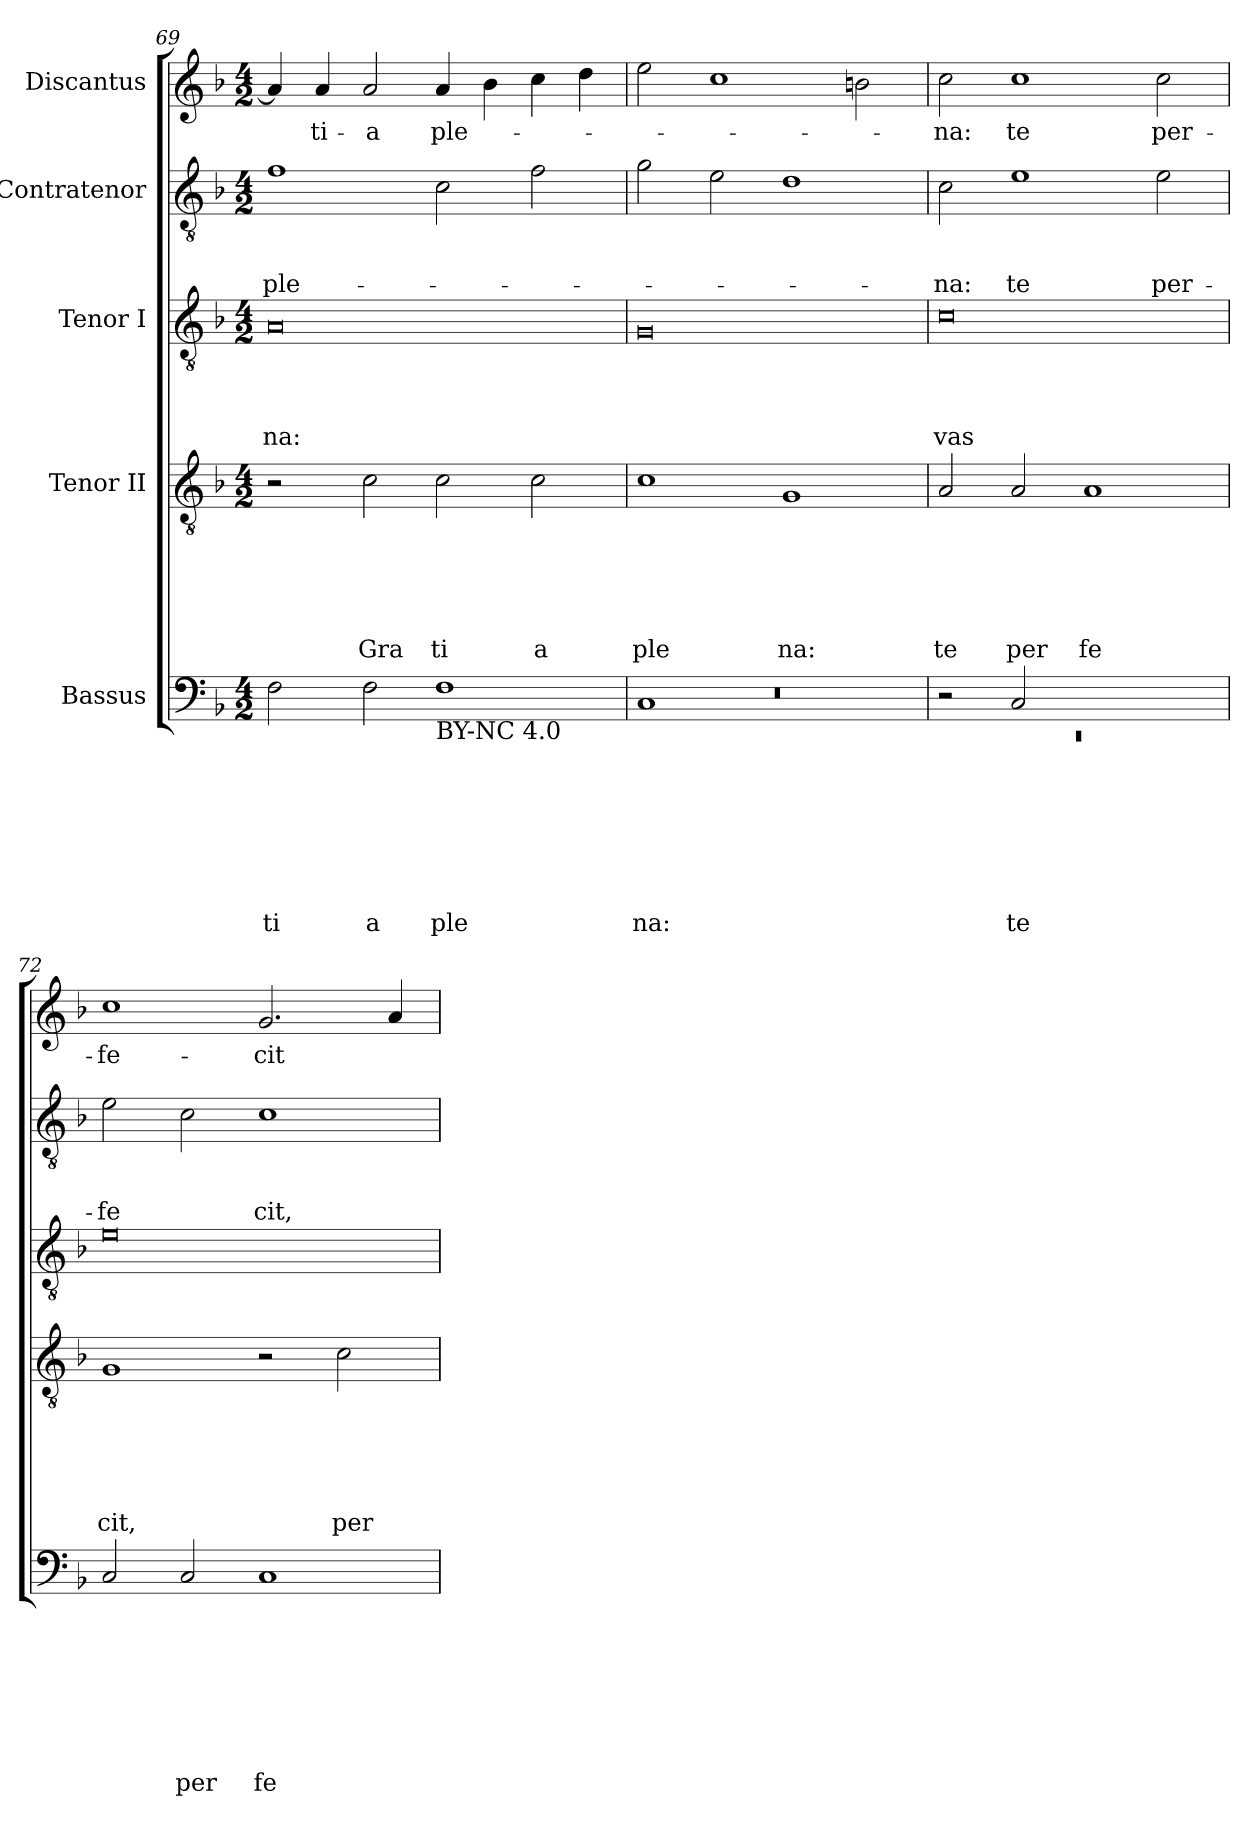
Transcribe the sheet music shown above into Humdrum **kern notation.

**kern	**text	**text	**text	**text	**text	**text	**text	**text	**kern	**text	**text	**text	**text	**text	**text	**kern	**text	**text	**text	**text	**kern	**text	**text	**text	**kern	**text
*part5	*part5	*part5	*part5	*part5	*part5	*part5	*part5	*part5	*part4	*part4	*part4	*part4	*part4	*part4	*part4	*part3	*part3	*part3	*part3	*part3	*part2	*part2	*part2	*part2	*part1	*part1
*staff5	*staff5	*staff5	*staff5	*staff5	*staff5	*staff5	*staff5	*staff5	*staff4	*staff4	*staff4	*staff4	*staff4	*staff4	*staff4	*staff3	*staff3	*staff3	*staff3	*staff3	*staff2	*staff2	*staff2	*staff2	*staff1	*staff1
*I"Bassus	*	*	*	*	*	*	*	*	*I"Tenor II	*	*	*	*	*	*	*I"Tenor I	*	*	*	*	*I"Contratenor	*	*	*	*I"Discantus	*
*clefF4	*	*	*	*	*	*	*	*	*clefGv2	*	*	*	*	*	*	*clefGv2	*	*	*	*	*clefGv2	*	*	*	*clefG2	*
*k[b-]	*	*	*	*	*	*	*	*	*k[b-]	*	*	*	*	*	*	*k[b-]	*	*	*	*	*k[b-]	*	*	*	*k[b-]	*
*F:	*	*	*	*	*	*	*	*	*F:	*	*	*	*	*	*	*F:	*	*	*	*	*F:	*	*	*	*F:	*
*M4/2	*	*	*	*	*	*	*	*	*M4/2	*	*	*	*	*	*	*M4/2	*	*	*	*	*M4/2	*	*	*	*M4/2	*
=69	=69	=69	=69	=69	=69	=69	=69	=69	=69	=69	=69	=69	=69	=69	=69	=69	=69	=69	=69	=69	=69	=69	=69	=69	=69	=69
!	!	!	!	!	!	!	!	!LO:LY:b	!	!	!	!	!	!	!	!	!	!	!	!LO:LY:b	!	!	!	!LO:LY:b	!	!
2F\	.	.	.	.	.	.	.	ti	2r	.	.	.	.	.	.	0A	.	.	.	-na:	1f	.	.	ple-	4a/]	.
!	!	!	!	!	!	!	!	!	!	!	!	!	!	!	!	!	!	!	!	!	!	!	!	!	!	!LO:LY:b
.	.	.	.	.	.	.	.	.	.	.	.	.	.	.	.	.	.	.	.	.	.	.	.	.	4a/	-ti-
!	!	!	!	!	!	!	!	!LO:LY:b	!	!	!	!	!	!	!LO:LY:b	!	!	!	!	!	!	!	!	!	!	!LO:LY:b
2F\	.	.	.	.	.	.	.	a	2c\	.	.	.	.	.	Gra	.	.	.	.	.	.	.	.	.	2a/	-a
!LO:TX:b:t=BY-NC 4.0	!	!	!	!	!	!	!	!	!	!	!	!	!	!	!	!	!	!	!	!	!	!	!	!	!	!
!	!	!	!	!	!	!	!	!LO:LY:b	!	!	!	!	!	!	!LO:LY:b	!	!	!	!	!	!	!	!	!	!	!LO:LY:b
1F	.	.	.	.	.	.	.	ple	2c\	.	.	.	.	.	ti	.	.	.	.	.	2c\	.	.	.	4a/	ple-
.	.	.	.	.	.	.	.	.	.	.	.	.	.	.	.	.	.	.	.	.	.	.	.	.	4b-\	.
!	!	!	!	!	!	!	!	!	!	!	!	!	!	!	!LO:LY:b	!	!	!	!	!	!	!	!	!	!	!
.	.	.	.	.	.	.	.	.	2c\	.	.	.	.	.	a	.	.	.	.	.	2f\	.	.	.	4cc\	.
.	.	.	.	.	.	.	.	.	.	.	.	.	.	.	.	.	.	.	.	.	.	.	.	.	4dd\	.
=70	=70	=70	=70	=70	=70	=70	=70	=70	=70	=70	=70	=70	=70	=70	=70	=70	=70	=70	=70	=70	=70	=70	=70	=70	=70	=70
*^	*	*	*	*	*	*	*	*	*	*	*	*	*	*	*	*	*	*	*	*	*	*	*	*	*	*
*	*^	*	*	*	*	*	*	*	*	*	*	*	*	*	*	*	*	*	*	*	*	*	*	*	*	*	*
!	!	!LO:N:vis=1	!	!	!	!	!	!	!	!LO:LY:b	!	!	!	!	!	!	!LO:LY:b	!	!	!	!	!	!	!	!	!	!	!
0ryy	1C	0r	.	.	.	.	.	.	.	na:	1c	.	.	.	.	.	ple	0G	.	.	.	.	2g\	.	.	.	2ee\	.
.	.	.	.	.	.	.	.	.	.	.	.	.	.	.	.	.	.	.	.	.	.	.	2e\	.	.	.	1cc	.
!	!	!	!	!	!	!	!	!	!	!	!	!	!	!	!	!	!LO:LY:b	!	!	!	!	!	!	!	!	!	!	!
.	1ryy	.	.	.	.	.	.	.	.	.	1G	.	.	.	.	.	na:	.	.	.	.	.	1d	.	.	.	.	.
.	.	.	.	.	.	.	.	.	.	.	.	.	.	.	.	.	.	.	.	.	.	.	.	.	.	.	2b\	.
=71	=71	=71	=71	=71	=71	=71	=71	=71	=71	=71	=71	=71	=71	=71	=71	=71	=71	=71	=71	=71	=71	=71	=71	=71	=71	=71	=71	=71
!	!LO:N:vis=1	!	!	!	!	!	!	!	!	!	!	!	!	!	!	!	!LO:LY:b	!	!	!	!	!LO:LY:b	!	!	!	!LO:LY:b	!	!LO:LY:b
0ryy	0rEE	2r	.	.	.	.	.	.	.	.	2A/	.	.	.	.	.	te	0c	.	.	.	vas	2c\	.	.	-na:	2cc\	-na:
!	!	!	!	!	!	!	!	!	!	!LO:LY:b	!	!	!	!	!	!	!LO:LY:b	!	!	!	!	!	!	!	!	!LO:LY:b	!	!LO:LY:b
.	.	2C/	.	.	.	.	.	.	.	te	2A/	.	.	.	.	.	per	.	.	.	.	.	1e	.	.	te	1cc	te
!	!	!	!	!	!	!	!	!	!	!	!	!	!	!	!	!	!LO:LY:b	!	!	!	!	!	!	!	!	!	!	!
.	.	1ryy	.	.	.	.	.	.	.	.	1A	.	.	.	.	.	fe	.	.	.	.	.	.	.	.	.	.	.
!	!	!	!	!	!	!	!	!	!	!	!	!	!	!	!	!	!	!	!	!	!	!	!	!	!	!LO:LY:b	!	!LO:LY:b
.	.	.	.	.	.	.	.	.	.	.	.	.	.	.	.	.	.	.	.	.	.	.	2e\	.	.	per-	2cc\	per-
*v	*v	*v	*	*	*	*	*	*	*	*	*	*	*	*	*	*	*	*	*	*	*	*	*	*	*	*	*	*
!!LO:PB:g=z
=72	=72	=72	=72	=72	=72	=72	=72	=72	=72	=72	=72	=72	=72	=72	=72	=72	=72	=72	=72	=72	=72	=72	=72	=72	=72	=72
!	!	!	!	!	!	!	!	!	!	!	!	!	!	!	!LO:LY:b	!	!	!	!	!	!	!	!	!LO:LY:b	!	!LO:LY:b
2C/	.	.	.	.	.	.	.	.	1G	.	.	.	.	.	cit,	0e	.	.	.	.	2e\	.	.	-fe	1cc	-fe-
!	!	!	!	!	!	!	!	!LO:LY:b	!	!	!	!	!	!	!	!	!	!	!	!	!	!	!	!	!	!
2C/	.	.	.	.	.	.	.	per	.	.	.	.	.	.	.	.	.	.	.	.	2c\	.	.	.	.	.
!	!	!	!	!	!	!	!	!LO:LY:b	!	!	!	!	!	!	!	!	!	!	!	!	!	!	!	!LO:LY:b	!	!LO:LY:b
1C	.	.	.	.	.	.	.	fe	2r	.	.	.	.	.	.	.	.	.	.	.	1c	.	.	cit,	2.g/	-cit
!	!	!	!	!	!	!	!	!	!	!	!	!	!	!	!LO:LY:b	!	!	!	!	!	!	!	!	!	!	!
.	.	.	.	.	.	.	.	.	2c\	.	.	.	.	.	per	.	.	.	.	.	.	.	.	.	.	.
.	.	.	.	.	.	.	.	.	.	.	.	.	.	.	.	.	.	.	.	.	.	.	.	.	4a/	.
=	=	=	=	=	=	=	=	=	=	=	=	=	=	=	=	=	=	=	=	=	=	=	=	=	=	=
*-	*-	*-	*-	*-	*-	*-	*-	*-	*-	*-	*-	*-	*-	*-	*-	*-	*-	*-	*-	*-	*-	*-	*-	*-	*-	*-
